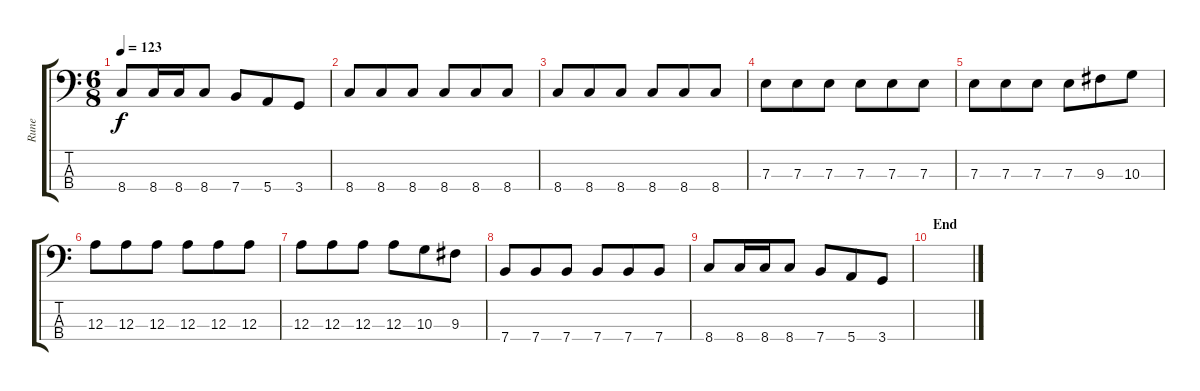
\track ("Rune" "Rune") {instrument electricbassfinger}
\staff {score tabs}
\tuning (G2 D2 A1 E1) {hide}
\ts (6 8)
\tempo 123
\clef f4
\ks c
8.4.8{dy f} 8.4.16 8.4.16 8.4.8 7.4.8 5.4.8 3.4.8 |
8.4.8 8.4.8 8.4.8 8.4.8 8.4.8 8.4.8 |
8.4.8 8.4.8 8.4.8 8.4.8 8.4.8 8.4.8 |
7.3.8 7.3.8 7.3.8 7.3.8 7.3.8 7.3.8 |
7.3.8 7.3.8 7.3.8 7.3.8 9.3.8 10.3.8 |
12.3.8 12.3.8 12.3.8 12.3.8 12.3.8 12.3.8 |
12.3.8 12.3.8 12.3.8 12.3.8 10.3.8 9.3.8 |
7.4.8 7.4.8 7.4.8 7.4.8 7.4.8 7.4.8 |
8.4.8 8.4.16 8.4.16 8.4.8 7.4.8 5.4.8 3.4.8 |
\section ("" "End")
